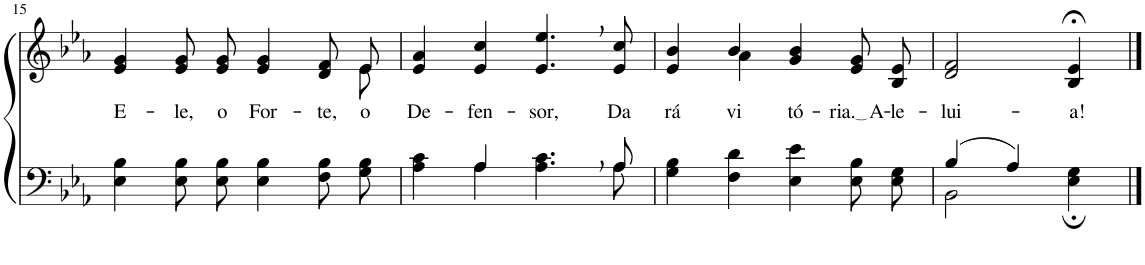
**kern	**kern	**text
*part2	*part1	*part1
*staff2	*staff1	*staff1
*I"Parte III e IV	*I"Parte I e II	*
!!LO:PB:g=z
*clefF4	*clefG2	*
*k[b-e-a-]	*k[b-e-a-]	*
*M4/4	*M4/4	*
=15	=15	=15
!	!	!LO:LY:b
*	*^	*
4E-\ 4B-\	4e-/ 4g/	2..ryy	E-
!	!	!	!LO:LY:b
8E-\ 8B-\L	8e-/ 8g/L	.	-le,
!	!	!	!LO:LY:b
8E-\ 8B-\J	8e-/ 8g/J	.	o
!	!	!	!LO:LY:b
4E-\ 4B-\	4e-/ 4g/	.	For-
!	!	!	!LO:LY:b
8F\ 8B-\L	8d/ 8f/L	.	-te,
!	!	!	!LO:LY:b
8G\ 8B-\J	8e-/J	8e-\	o
=16	=16	=16	=16
*^	*	*	*
!	!	!	!	!LO:LY:b
*	*	*v	*v	*
4A-\ 4c\	4ryy	4e-/ 4a-/	De-
!	!	!	!LO:LY:b
4A-\	4A-/	4e-/ 4cc/	-fen-
!	!	!	!LO:LY:b
4.A-\, 4.c\,	4.ryy	4.e-/, 4.ee-/,	-sor,
!	!	!	!LO:LY:b
8A-\	8A-/	8e-/ 8cc/	Da-
=17	=17	=17	=17
*	*	*^	*
!	!	!	!	!LO:LY:b
*v	*v	*	*	*
4G\ 4B-\	4ryy	4e-/ 4b-/	-rá
!	!	!	!LO:LY:b
4F\ 4d\	4a-\	4b-/	vi-
!	!	!	!LO:LY:b
4E-\ 4e-\	2ryy	4g/ 4b-/	-tó-
!	!	!	!LO:LY:b
8E-\ 8B-\L	.	8e-/ 8g/L	ria. A
!	!	!	!LO:LY:b
8E-\ 8G\J	.	8B-/ 8e-/J	-le-
=18	=18	=18	=18
*^	*	*	*
!	!	!	!	!LO:LY:b
*	*	*v	*v	*
(4B-/	2BB-\	2d/ 2f/	-lui-
4A-/)	.	.	.
!	!	!	!LO:LY:b
4ryy	4E-\; 4G\;	4B-/;< 4e-/;<	-a!
*v	*v	*	*
==	==	==
*-	*-	*-
